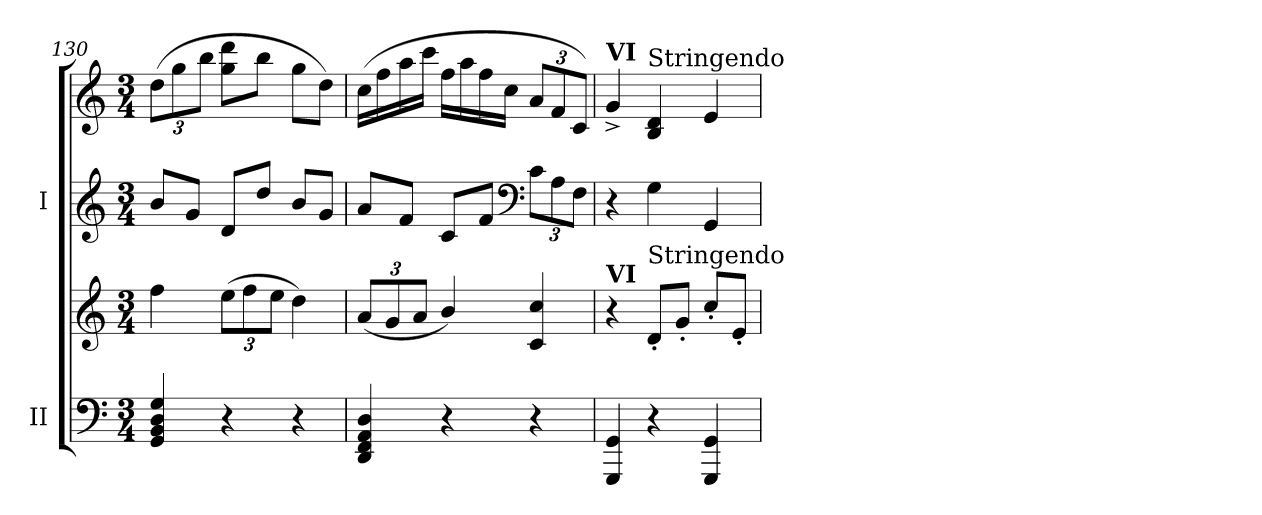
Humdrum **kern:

**kern	**kern	**kern	**kern
*part2	*part2	*part1	*part1
*staff4	*staff3	*staff2	*staff1
*I"II	*	*I"I	*
*I'II	*	*I'I	*
!!LO:LB:g=z
*clefF4	*clefG2	*clefG2	*clefG2
*k[]	*k[]	*k[]	*k[]
*M3/4	*M3/4	*M3/4	*M3/4
*	*	*	*Xbrackettup
=130	=130	=130	=130
4GG/ 4BB/ 4D/ 4G/	4ff\	8b/L	(12dd\L
.	.	.	12gg\
.	.	8g/J	.
.	.	.	12bb\J
*	*Xbrackettup	*	*
4r	(12ee\L	8d/L	8gg\ 8ddd\L
.	12ff\	.	.
.	.	8dd/J	8bb\J
.	12ee\J	.	.
4r	4dd\)	8b/L	8gg\L
.	.	8g/J	8dd\J)
=131	=131	=131	=131
4DD/ 4FF/ 4AA/ 4D/	(12a/L	8a/L	(16cc\LL
.	.	.	16ff\
.	12g/	.	.
.	.	8f/J	16aa\
.	12a/J	.	.
.	.	.	16ccc\JJ
4r	4b/)	8c/L	16ff\LL
.	.	.	16aa\
.	.	8f/J	16ff\
.	.	.	16cc\JJ
*	*	*clefF4	*
*	*	*Xbrackettup	*
4r	4c/ 4cc/	12c\L	12a/L
.	.	12A\	12f/
.	.	12F\J	12c/J)
=132	=132	=132	=132
!	!	!	!LO:TX:a:B:t=VI
!	!LO:TX:a:B:t=VI	!	!
4GGG/ 4GG/	4r	4r	4g^/
!	!	!	!LO:TX:a:t=Stringendo
!	!LO:TX:a:t=Stringendo	!	!
4r	8d'/L	4G\	4B/ 4d/
.	8g'/J	.	.
4GGG/ 4GG/	8cc'/L	4GG/	4e/
.	8e'/J	.	.
=	=	=	=
*-	*-	*-	*-
